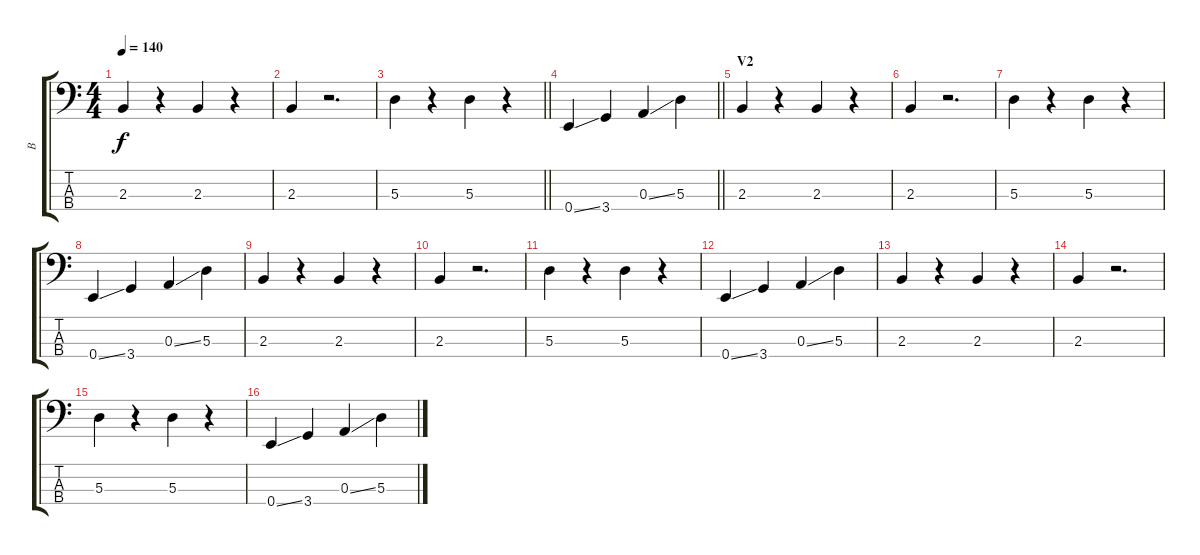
\track ("B" "B") {instrument electricbassfinger}
\staff {score tabs}
\tuning (G2 D2 A1 E1) {hide}
\ts (4 4)
\tempo 140
\clef f4
\ks c
2.3.4{dy f} r.4 2.3.4 r.4 |
2.3.4 r.2{d} |
\barLineRight lightlight
5.3.4 r.4 5.3.4 r.4 |
\barLineRight lightlight
0.4{ss}.4 3.4.4 0.3{ss}.4 5.3.4 |
\section ("" "V2")
2.3.4 r.4 2.3.4 r.4 |
2.3.4 r.2{d} |
5.3.4 r.4 5.3.4 r.4 |
0.4{ss}.4 3.4.4 0.3{ss}.4 5.3.4 |
2.3.4 r.4 2.3.4 r.4 |
2.3.4 r.2{d} |
5.3.4 r.4 5.3.4 r.4 |
0.4{ss}.4 3.4.4 0.3{ss}.4 5.3.4 |
2.3.4 r.4 2.3.4 r.4 |
2.3.4 r.2{d} |
5.3.4 r.4 5.3.4 r.4 |
0.4{ss}.4 3.4.4 0.3{ss}.4 5.3.4
